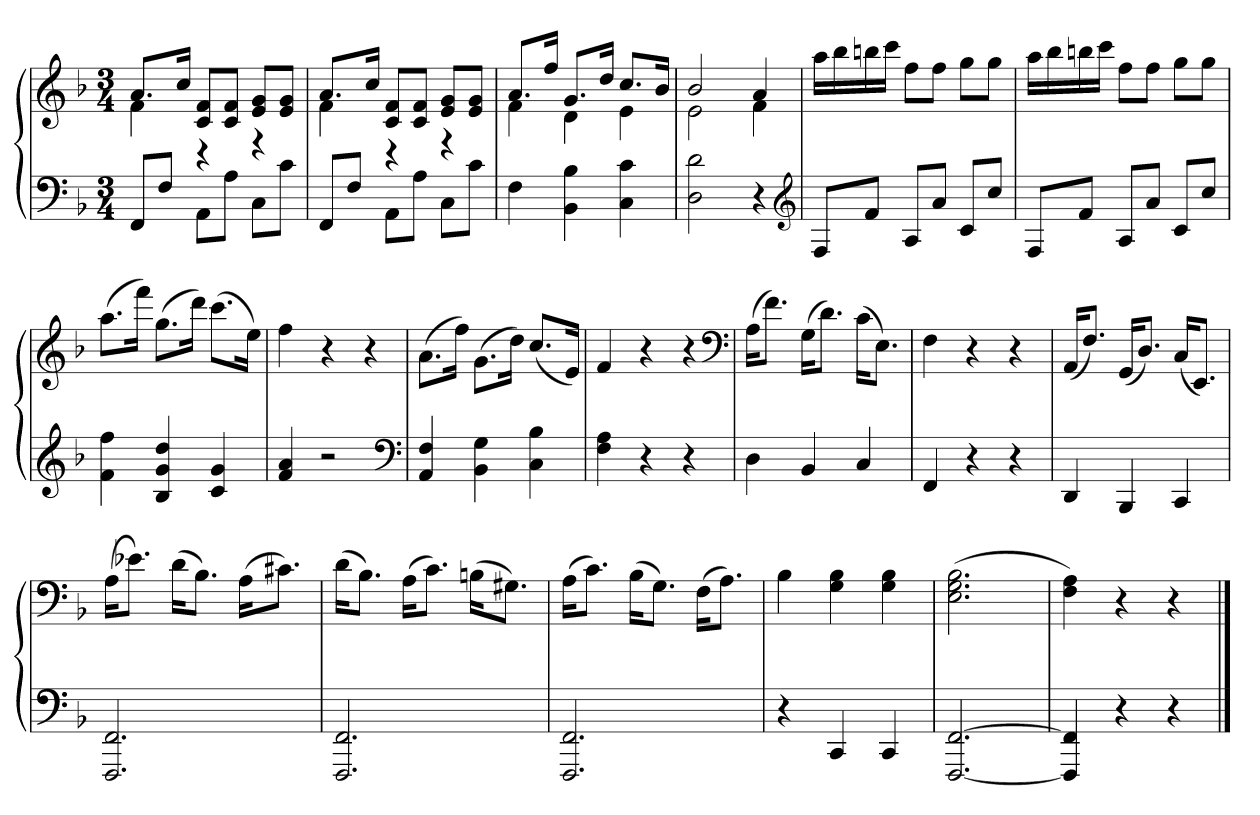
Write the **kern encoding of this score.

**kern	**kern
*part1	*part1
*staff2	*staff1
*clefF4	*clefG2
*k[b-]	*k[b-]
*M3/4	*M3/4
=	=
*	*^
8FFL	8.aL	4f
8FJ	.	.
.	16ccJk	.
8AAL	8c 8fL	4r
8AJ	8c 8fJ	.
8CL	8e 8gL	4r
8cJ	8e 8gJ	.
=	=	=
8FFL	8.aL	4f
8FJ	.	.
.	16ccJk	.
8AAL	8c 8fL	4r
8AJ	8c 8fJ	.
8CL	8e 8gL	4r
8cJ	8e 8gJ	.
=	=	=
4F	8.aL	4f
.	16ffJk	.
4BB- 4B-	8.gL	4d
.	16ddJk	.
4C 4c	8.ccL	4e
.	16b-Jk	.
=	=	=
2D 2d	2b-	2e
4r	4a	4f
*	*v	*v
*clefG2	*
=	=
8FL	16aaLL
.	16bb-
8fJ	16bbn
.	16cccJJ
8AL	8ffL
8aJ	8ffJ
8cL	8ggL
8ccJ	8ggJ
=	=
8FL	16aaLL
.	16bb-
8fJ	16bbn
.	16cccJJ
8AL	8ffL
8aJ	8ffJ
8cL	8ggL
8ccJ	8ggJ
=	=
4f 4ff	(8.aaL
.	16fffJk)
4B- 4g 4dd	(8.ggL
.	16dddJk)
4c 4g	(8.cccL
.	16eeJk)
=	=
4f 4a	4ff
2r	4r
.	4r
*clefF4	*
=	=
4AA 4F	(8.aL
.	16ffJk)
4BB- 4G	(8.gL
.	16ddJk)
4C 4B-	(8.ccL
.	16eJk)
=	=
4F 4A	4f
4r	4r
4r	4r
*	*clefF4
=	=
4D	(16AKL
.	8.fJ)
4BB-	(16GKL
.	8.dJ)
4C	(16cKL
.	8.EJ)
=	=
4FF	4F
4r	4r
4r	4r
=	=
4DD	(16AAKL
.	8.FJ)
4BBB-	(16GGKL
.	8.DJ)
4CC	(16CKL
.	8.EEJ)
=	=
2.FFF 2.FF	(16AKL
.	8.e-XJ)
.	(16dKL
.	8.B-J)
.	(16AKL
.	8.c#XJ)
=	=
2.FFF 2.FF	(16dKL
.	8.B-J)
.	(16AKL
.	8.cJ)
.	(16BnKL
.	8.G#XJ)
=	=
2.FFF 2.FF	(16AKL
.	8.cJ)
.	(16B-KL
.	8.GJ)
.	(16FKL
.	8.AJ)
=	=
4r	4B-
4CC	4G 4B-
4CC	4G 4B-
=	=
[2.FFF [2.FF	(2.E 2.G 2.B-
=	=
4FFF] 4FF]	4F 4A)
4r	4r
4r	4r
==	==
*-	*-
